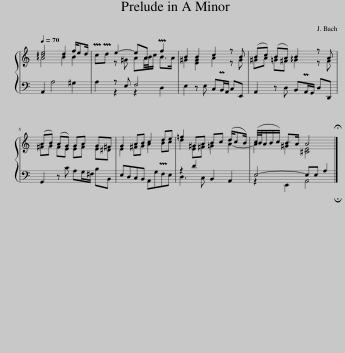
X:1
%%score { ( 1 2 ) | ( 3 4 ) }
L:1/8
Q:1/4=70
M:none
I:linebreak $
K:C
V:1 treble
V:2 treble
V:3 bass
V:4 bass
V:1
 !arpeggio![ce]4 d2 f/ed/ | PcPd e2- eA f2 | B2 B2 c2 z B | (Bc) (BA) !arpeggio!B2 z A |$ (AB) (AG) GA G^F | %5
 G2 AB c2 de | =f2 ^GA Bc (d/cB/) | (c/4B/4)A/B/c/ B>A !fermata!A4 |] %8
V:2
 !arpeggio!A4 B2 B2 | x2 z ^G AA/4B/4c/ PB>A | ^G2 [EG]2 A2 z G | ^GA =G^F !arpeggio!G2 z F |$ ^FG FE EF E^D | %5
 E2 ^FG A2 Bc | d2 E^F =G2 A2- | A2 ^G2 [^CE]4 |] %8
V:3
 A,,2 A,4 ^G,2 | A,2 z E, F,4 | E,2 z E, C,PB,,/A,,/ C,E,, | A,,2 z D, B,,PA,,/G,,/ D,D,, |$ G,,2 z C A,G,/^F,/ B,B,, | %5
 E,D,C,B,, A,,G,PF,E, | z2 D2 B,,2 A,,2 | E,4- E,E, A,2 |] %8
V:4
 x8 | x2 z2 z2 D,2 | x8 | x8 |$ x8 | %5
 x8 | D,3 C, x4 | z2 E,,2 !fermata!A,,4 |] %8
